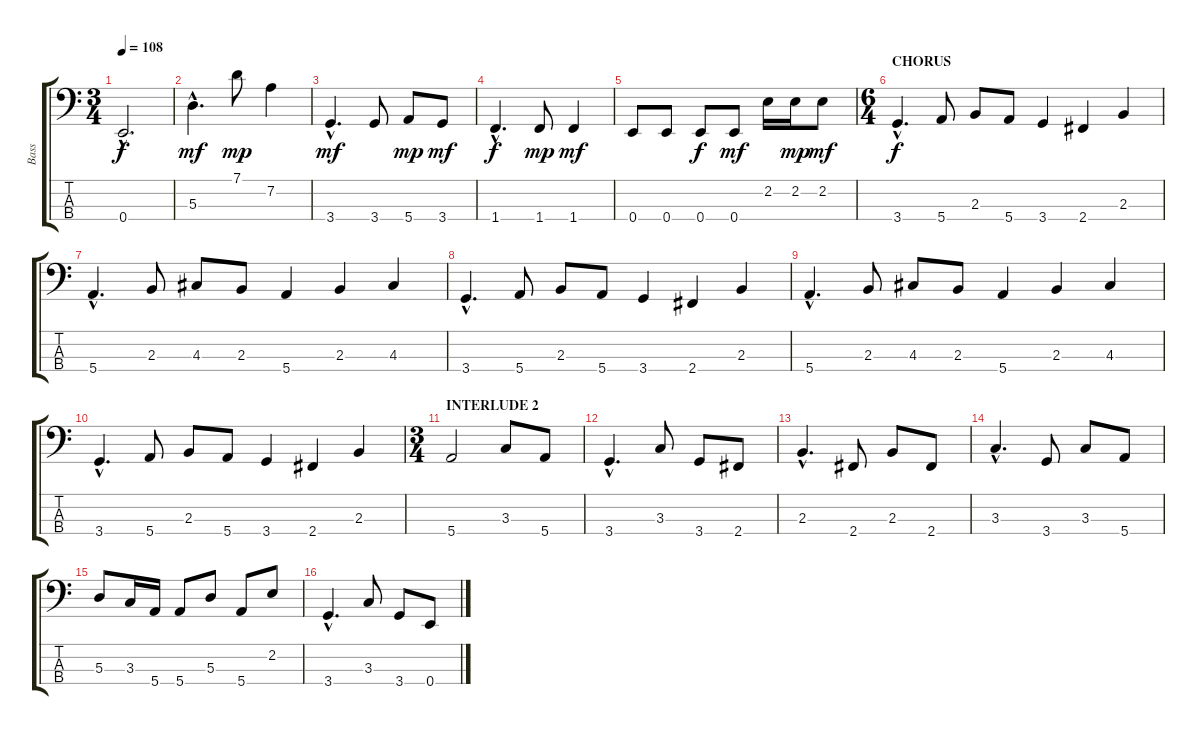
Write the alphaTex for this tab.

\track ("Bass" "Bass") {instrument electricbassfinger}
\staff {score tabs}
\tuning (G2 D2 A1 E1) {hide}
\ts (3 4)
\tempo 108
\clef f4
\ks c
0.4{hac}.2{d dy f} |
5.3{hac}.4{d dy mf} 7.1.8{dy mp} 7.2.4 |
3.4{hac}.4{d dy mf} 3.4.8 5.4.8{dy mp} 3.4.8{dy mf} |
1.4{hac}.4{d dy f} 1.4.8{dy mp} 1.4.4{dy mf} |
0.4.8 0.4.8 0.4.8{dy f} 0.4.8{dy mf} 2.2.16 2.2.16{dy mp} 2.2.8{dy mf} |
\ts (6 4)
\section ("" "CHORUS")
3.4{hac}.4{d dy f} 5.4.8 2.3.8 5.4.8 3.4.4 2.4.4 2.3.4 |
5.4{hac}.4{d} 2.3.8 4.3.8 2.3.8 5.4.4 2.3.4 4.3.4 |
3.4{hac}.4{d} 5.4.8 2.3.8 5.4.8 3.4.4 2.4.4 2.3.4 |
5.4{hac}.4{d} 2.3.8 4.3.8 2.3.8 5.4.4 2.3.4 4.3.4 |
3.4{hac}.4{d} 5.4.8 2.3.8 5.4.8 3.4.4 2.4.4 2.3.4 |
\ts (3 4)
\section ("" "INTERLUDE 2")
5.4.2 3.3.8 5.4.8 |
3.4{hac}.4{d} 3.3.8 3.4.8 2.4.8 |
2.3{hac}.4{d} 2.4.8 2.3.8 2.4.8 |
3.3{hac}.4{d} 3.4.8 3.3.8 5.4.8 |
5.3.8 3.3.16 5.4.16 5.4.8 5.3.8 5.4.8 2.2.8 |
3.4{hac}.4{d} 3.3.8 3.4.8 0.4.8
